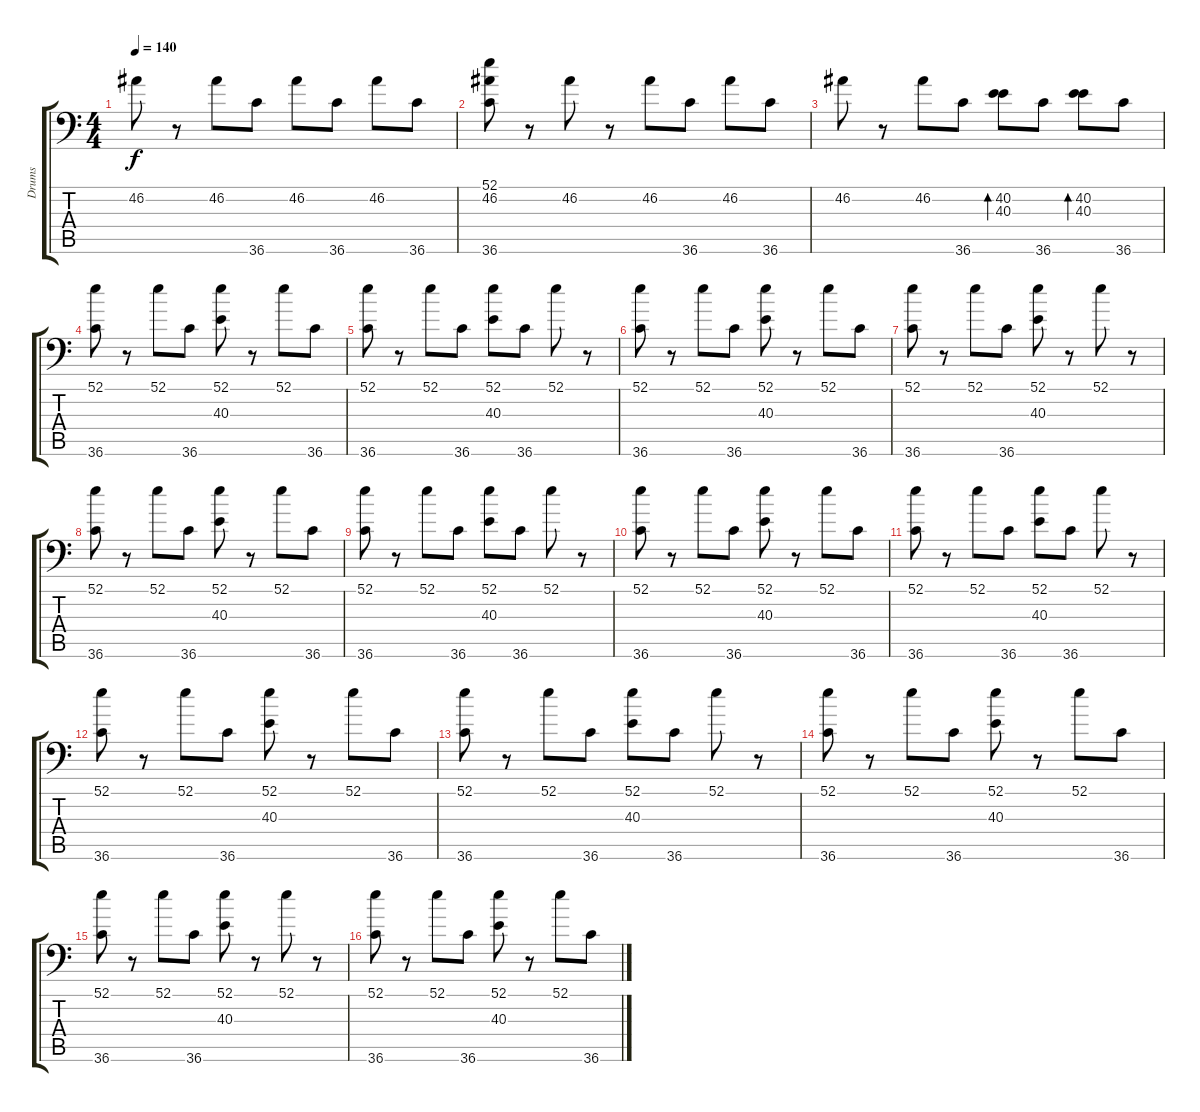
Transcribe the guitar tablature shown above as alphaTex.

\track ("Drums" "Drums") {instrument acousticgrandpiano}
\staff {score tabs}
\tuning (C-1 C-1 C-1 C-1 C-1 C-1) {hide}
\ts (4 4)
\tempo 140
\clef f4
\ks c
46.2.8{dy f} r.8 46.2.8 36.6.8 46.2.8 36.6.8 46.2.8 36.6.8 |
(52.1 46.2 36.6).8 r.8 46.2.8 r.8 46.2.8 36.6.8 46.2.8 36.6.8 |
46.2.8 r.8 46.2.8 36.6.8 (40.2 40.3).8{bd 480} 36.6.8 (40.2 40.3).8{bd 480} 36.6.8 |
(52.1 36.6).8 r.8 52.1.8 36.6.8 (52.1 40.3).8 r.8 52.1.8 36.6.8 |
(52.1 36.6).8 r.8 52.1.8 36.6.8 (52.1 40.3).8 36.6.8 52.1.8 r.8 |
(52.1 36.6).8 r.8 52.1.8 36.6.8 (52.1 40.3).8 r.8 52.1.8 36.6.8 |
(52.1 36.6).8 r.8 52.1.8 36.6.8 (52.1 40.3).8 r.8 52.1.8 r.8 |
(52.1 36.6).8 r.8 52.1.8 36.6.8 (52.1 40.3).8 r.8 52.1.8 36.6.8 |
(52.1 36.6).8 r.8 52.1.8 36.6.8 (52.1 40.3).8 36.6.8 52.1.8 r.8 |
(52.1 36.6).8 r.8 52.1.8 36.6.8 (52.1 40.3).8 r.8 52.1.8 36.6.8 |
(52.1 36.6).8 r.8 52.1.8 36.6.8 (52.1 40.3).8 36.6.8 52.1.8 r.8 |
(52.1 36.6).8 r.8 52.1.8 36.6.8 (52.1 40.3).8 r.8 52.1.8 36.6.8 |
(52.1 36.6).8 r.8 52.1.8 36.6.8 (52.1 40.3).8 36.6.8 52.1.8 r.8 |
(52.1 36.6).8 r.8 52.1.8 36.6.8 (52.1 40.3).8 r.8 52.1.8 36.6.8 |
(52.1 36.6).8 r.8 52.1.8 36.6.8 (52.1 40.3).8 r.8 52.1.8 r.8 |
(52.1 36.6).8 r.8 52.1.8 36.6.8 (52.1 40.3).8 r.8 52.1.8 36.6.8
